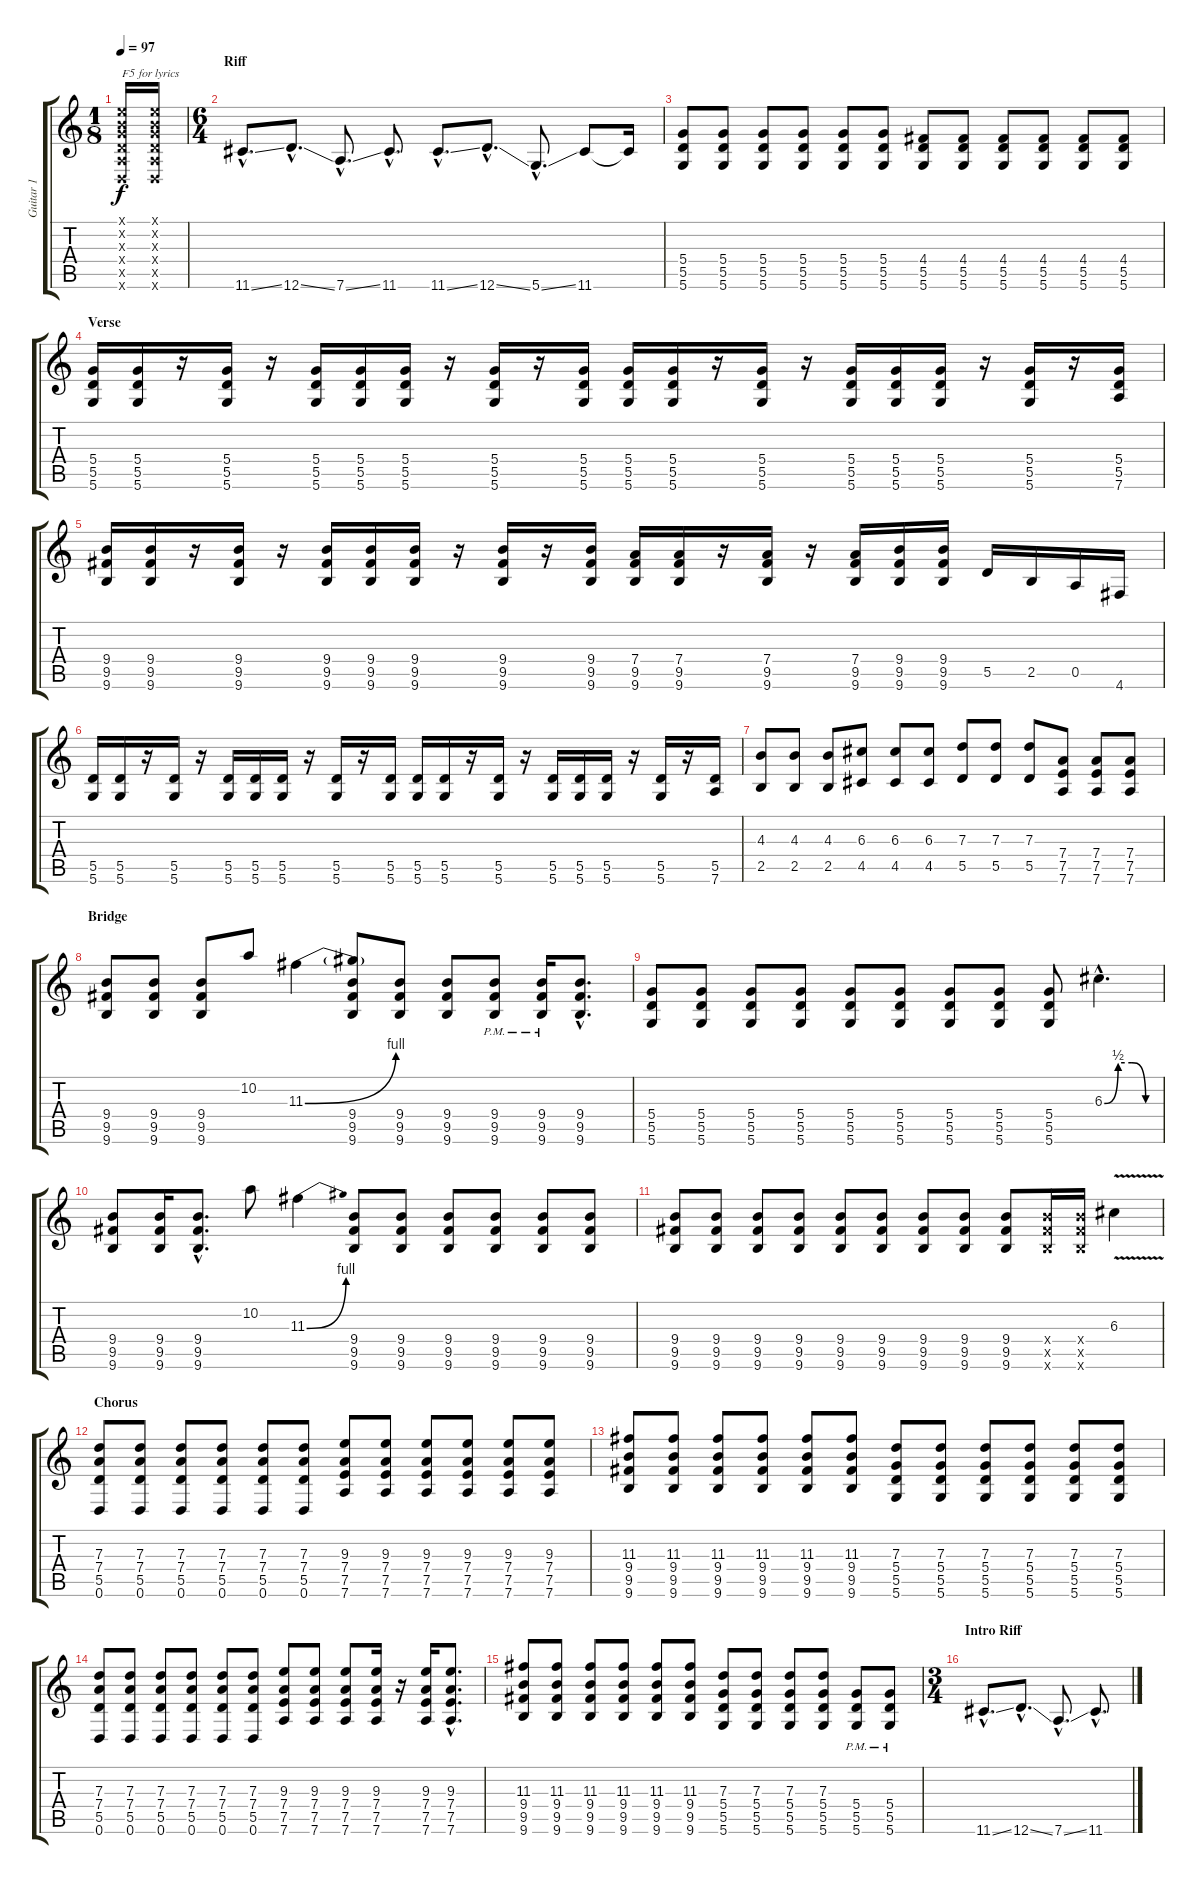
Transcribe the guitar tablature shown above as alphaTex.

\track ("Guitar 1" "Guitar 1") {instrument distortionguitar}
\staff {score tabs}
\tuning (E4 B3 G3 D3 A2 D2) {hide}
\ts (1 8)
\tempo 97
\clef g2
\ks c
(0.1{x} 0.2{x} 0.3{x} 0.4{x} 0.5{x} 0.6{x}).16{txt "F5 for lyrics" dy f instrument distortionguitar} (0.1{x} 0.2{x} 0.3{x} 0.4{x} 0.5{x} 0.6{x}).16 |
\ts (6 4)
\section ("" "Riff")
11.6{ss hac}.8{d volume 16} 12.6{ss hac}.8{d} 7.6{ss hac}.8{d} 11.6{hac}.8{d} 11.6{ss hac}.8{d} 12.6{ss hac}.8{d} 5.6{ss hac}.8{d} 11.6.8 11.6{t}.16 |
(5.4 5.5 5.6).8{volume 13} (5.4 5.5 5.6).8 (5.4 5.5 5.6).8 (5.4 5.5 5.6).8 (5.4 5.5 5.6).8 (5.4 5.5 5.6).8 (4.4 5.5 5.6).8 (4.4 5.5 5.6).8 (4.4 5.5 5.6).8 (4.4 5.5 5.6).8 (4.4 5.5 5.6).8 (4.4 5.5 5.6).8 |
\section ("" "Verse")
(5.4 5.5 5.6).16 (5.4 5.5 5.6).16 r.16 (5.4 5.5 5.6).16 r.16 (5.4 5.5 5.6).16 (5.4 5.5 5.6).16 (5.4 5.5 5.6).16 r.16 (5.4 5.5 5.6).16 r.16 (5.4 5.5 5.6).16 (5.4 5.5 5.6).16 (5.4 5.5 5.6).16 r.16 (5.4 5.5 5.6).16 r.16 (5.4 5.5 5.6).16 (5.4 5.5 5.6).16 (5.4 5.5 5.6).16 r.16 (5.4 5.5 5.6).16 r.16 (5.4 5.5 7.6).16 |
(9.4 9.5 9.6).16 (9.4 9.5 9.6).16 r.16 (9.4 9.5 9.6).16 r.16 (9.4 9.5 9.6).16 (9.4 9.5 9.6).16 (9.4 9.5 9.6).16 r.16 (9.4 9.5 9.6).16 r.16 (9.4 9.5 9.6).16 (7.4 9.5 9.6).16 (7.4 9.5 9.6).16 r.16 (7.4 9.5 9.6).16 r.16 (7.4 9.5 9.6).16 (9.4 9.5 9.6).16 (9.4 9.5 9.6).16 5.5.16 2.5.16 0.5.16 4.6.16 |
(5.5 5.6).16 (5.5 5.6).16 r.16 (5.5 5.6).16 r.16 (5.5 5.6).16 (5.5 5.6).16 (5.5 5.6).16 r.16 (5.5 5.6).16 r.16 (5.5 5.6).16 (5.5 5.6).16 (5.5 5.6).16 r.16 (5.5 5.6).16 r.16 (5.5 5.6).16 (5.5 5.6).16 (5.5 5.6).16 r.16 (5.5 5.6).16 r.16 (5.5 7.6).16 |
(4.3 2.5).8 (4.3 2.5).8 (4.3 2.5).8 (6.3 4.5).8 (6.3 4.5).8 (6.3 4.5).8 (7.3 5.5).8 (7.3 5.5).8 (7.3 5.5).8 (7.4 7.5 7.6).8 (7.4 7.5 7.6).8 (7.4 7.5 7.6).8 |
\section ("" "Bridge")
(9.4 9.5 9.6).8 (9.4 9.5 9.6).8 (9.4 9.5 9.6).8 10.2.8 11.3{be (bend 0 0 60 4)}.4 (11.3{t} 9.4 9.5 9.6).8 (9.4 9.5 9.6).8 (9.4 9.5 9.6).8 (9.4{pm} 9.5{pm} 9.6{pm}).8 (9.4{pm} 9.5{pm} 9.6{pm}).16 (9.4{hac} 9.5{hac} 9.6{hac}).8{d} |
(5.4 5.5 5.6).8 (5.4 5.5 5.6).8 (5.4 5.5 5.6).8 (5.4 5.5 5.6).8 (5.4 5.5 5.6).8 (5.4 5.5 5.6).8 (5.4 5.5 5.6).8 (5.4 5.5 5.6).8 (5.4 5.5 5.6).8 6.3{be (custom 0 0 15 2 30 2 45 0 60 0) hac}.4{d} |
(9.4 9.5 9.6).8 (9.4 9.5 9.6).16 (9.4{hac} 9.5{hac} 9.6{hac}).8{d} 10.2.8 11.3{be (bend 0 0 60 4)}.4 (9.4 9.5 9.6).8 (9.4 9.5 9.6).8 (9.4 9.5 9.6).8 (9.4 9.5 9.6).8 (9.4 9.5 9.6).8 (9.4 9.5 9.6).8 |
(9.4 9.5 9.6).8 (9.4 9.5 9.6).8 (9.4 9.5 9.6).8 (9.4 9.5 9.6).8 (9.4 9.5 9.6).8 (9.4 9.5 9.6).8 (9.4 9.5 9.6).8 (9.4 9.5 9.6).8 (9.4 9.5 9.6).8 (9.4{x} 9.5{x} 9.6{x}).16 (9.4{x} 9.5{x} 9.6{x}).16 6.3{v}.4 |
\section ("" "Chorus")
(7.3 7.4 5.5 0.6).8 (7.3 7.4 5.5 0.6).8 (7.3 7.4 5.5 0.6).8 (7.3 7.4 5.5 0.6).8 (7.3 7.4 5.5 0.6).8 (7.3 7.4 5.5 0.6).8 (9.3 7.4 7.5 7.6).8 (9.3 7.4 7.5 7.6).8 (9.3 7.4 7.5 7.6).8 (9.3 7.4 7.5 7.6).8 (9.3 7.4 7.5 7.6).8 (9.3 7.4 7.5 7.6).8 |
(11.3 9.4 9.5 9.6).8 (11.3 9.4 9.5 9.6).8 (11.3 9.4 9.5 9.6).8 (11.3 9.4 9.5 9.6).8 (11.3 9.4 9.5 9.6).8 (11.3 9.4 9.5 9.6).8 (7.3 5.4 5.5 5.6).8 (7.3 5.4 5.5 5.6).8 (7.3 5.4 5.5 5.6).8 (7.3 5.4 5.5 5.6).8 (7.3 5.4 5.5 5.6).8 (7.3 5.4 5.5 5.6).8 |
(7.3 7.4 5.5 0.6).8 (7.3 7.4 5.5 0.6).8 (7.3 7.4 5.5 0.6).8 (7.3 7.4 5.5 0.6).8 (7.3 7.4 5.5 0.6).8 (7.3 7.4 5.5 0.6).8 (9.3 7.4 7.5 7.6).8 (9.3 7.4 7.5 7.6).8 (9.3 7.4 7.5 7.6).8 (9.3 7.4 7.5 7.6).16 r.16 (9.3 7.4 7.5 7.6).16 (9.3{hac} 7.4{hac} 7.5{hac} 7.6{hac}).8{d} |
(11.3 9.4 9.5 9.6).8 (11.3 9.4 9.5 9.6).8 (11.3 9.4 9.5 9.6).8 (11.3 9.4 9.5 9.6).8 (11.3 9.4 9.5 9.6).8 (11.3 9.4 9.5 9.6).8 (7.3 5.4 5.5 5.6).8 (7.3 5.4 5.5 5.6).8 (7.3 5.4 5.5 5.6).8 (7.3 5.4 5.5 5.6).8 (5.4{pm} 5.5{pm} 5.6{pm}).8 (5.4{pm} 5.5{pm} 5.6{pm}).8 |
\ts (3 4)
\section ("" "Intro Riff")
11.6{ss hac}.8{d volume 16} 12.6{ss hac}.8{d} 7.6{ss hac}.8{d} 11.6{hac}.8{d}
